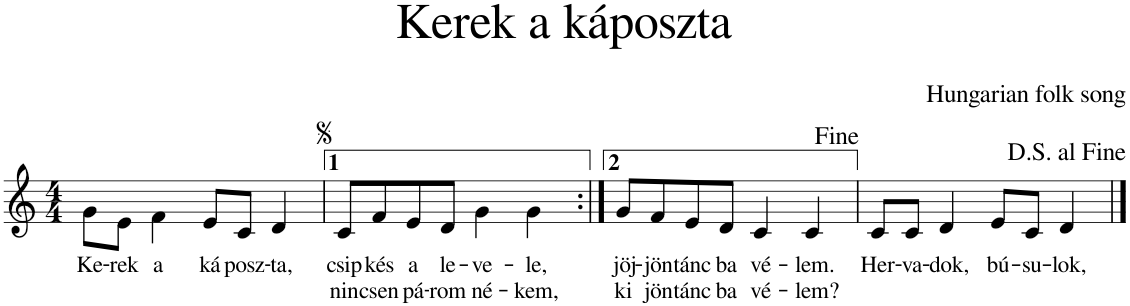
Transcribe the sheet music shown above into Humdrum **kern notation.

**kern	**text	**text
*part1	*part1	*part1
*staff1	*staff1	*staff1
*I"Choir	*	*
*I'Ch	*	*
*clefG2	*	*
*k[]	*	*
*M4/4	*	*
=1	=1	=1
!	!LO:LY:b	!
8g\L	Ke-	.
!	!LO:LY:b	!
8e\J	-rek	.
!	!LO:LY:b	!
4f\	a	.
!	!LO:LY:b	!
8e/L	ká-	.
!	!LO:LY:b	!
8c/J	-posz-	.
!	!LO:LY:b	!
4d/	-ta,	.
=2	=2	=2
!	!LO:LY:b	!LO:LY:b
8c/L	csip-	nin-
!	!LO:LY:b	!LO:LY:b
8f/	-kés	-csen
!	!LO:LY:b	!LO:LY:b
8e/	a	pá-
!	!LO:LY:b	!LO:LY:b
8d/J	le-	-rom
!	!LO:LY:b	!LO:LY:b
4g\	-ve-	né-
!	!LO:LY:b	!LO:LY:b
4g\	-le,	-kem,
=3:|!	=3:|!	=3:|!
!	!LO:LY:b	!LO:LY:b
8g/L	jöj-	ki
!	!LO:LY:b	!LO:LY:b
8f/	-jön	jön
!	!LO:LY:b	!LO:LY:b
8e/	tánc-	tánc-
!	!LO:LY:b	!LO:LY:b
8d/J	-ba	-ba
!	!LO:LY:b	!LO:LY:b
4c/	vé-	vé-
!	!LO:LY:b	!LO:LY:b
4c/	-lem.	-lem?
=4	=4	=4
!	!LO:LY:b	!
8c/L	Her-	.
!	!LO:LY:b	!
8c/J	-va-	.
!	!LO:LY:b	!
4d/	-dok,	.
!	!LO:LY:b	!
8e/L	bú-	.
!	!LO:LY:b	!
8c/J	-su-	.
!	!LO:LY:b	!
4d/	-lok,	.
==	==	==
*-	*-	*-
